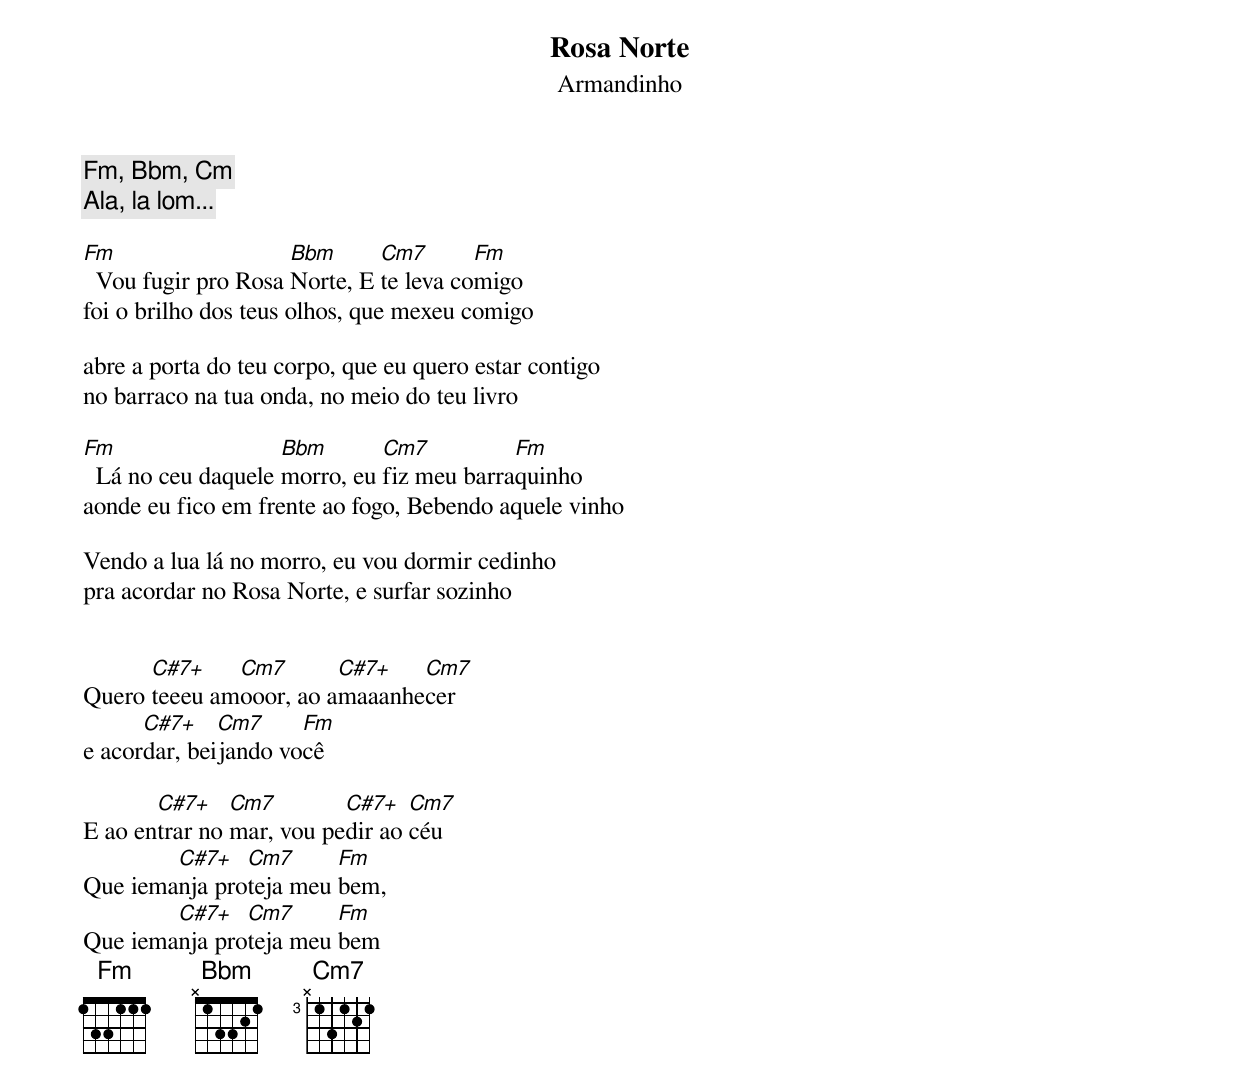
Rosa Norte
Armandinho

Fm, Bbm, Cm
Ala, la lom...

Fm                   Bbm      Cm7       Fm
  Vou fugir pro Rosa Norte, E te leva comigo
foi o brilho dos teus olhos, que mexeu comigo

abre a porta do teu corpo, que eu quero estar contigo
no barraco na tua onda, no meio do teu livro

Fm                  Bbm       Cm7          Fm
  Lá no ceu daquele morro, eu fiz meu barraquinho
aonde eu fico em frente ao fogo, Bebendo aquele vinho

Vendo a lua lá no morro, eu vou dormir cedinho
pra acordar no Rosa Norte, e surfar sozinho


      C#7+    Cm7       C#7+   Cm7
Quero teeeu amooor, ao amaaanhecer
      C#7+    Cm7     Fm
e acordar, beijando você

       C#7+    Cm7        C#7+   Cm7
E ao entrar no mar, vou pedir ao céu
        C#7+   Cm7      Fm
Que iemanja proteja meu bem,
        C#7+   Cm7      Fm
Que iemanja proteja meu bem
